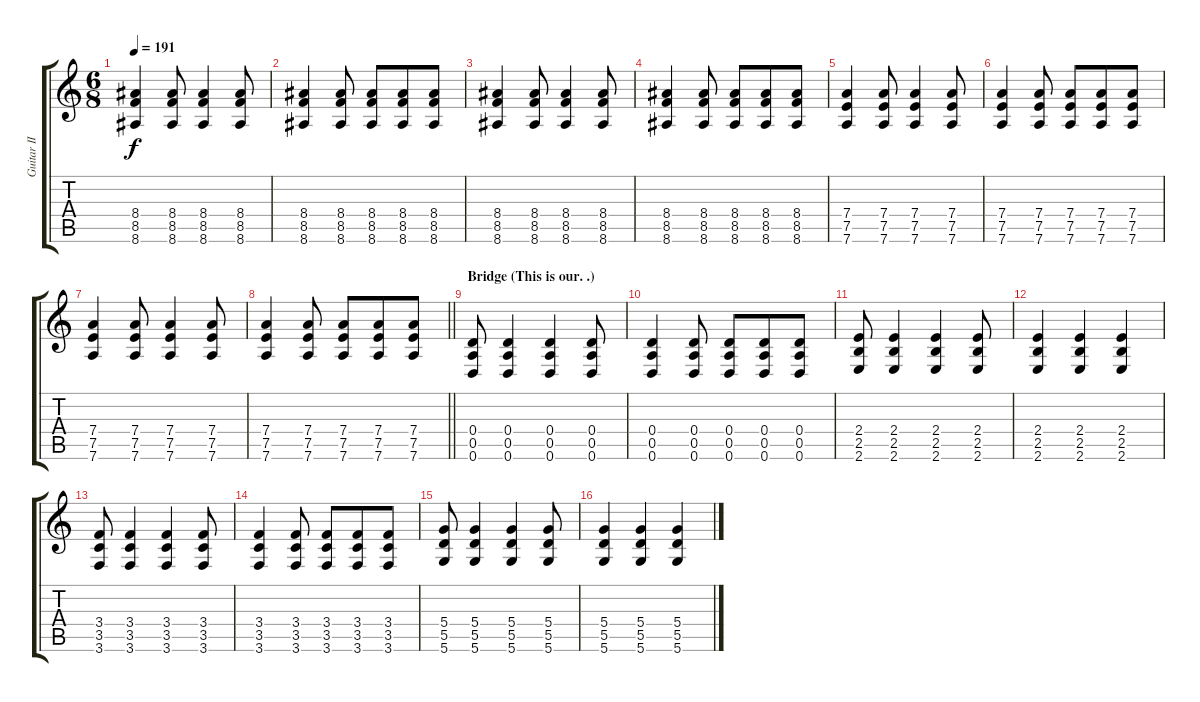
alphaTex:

\track ("Guitar II" "Guitar II") {instrument overdrivenguitar}
\staff {score tabs}
\tuning (E4 B3 G3 D3 A2 D2) {hide}
\ts (6 8)
\tempo 191
\clef g2
\ks c
(8.4 8.5 8.6).4{dy f} (8.4 8.5 8.6).8 (8.4 8.5 8.6).4 (8.4 8.5 8.6).8 |
(8.4 8.5 8.6).4 (8.4 8.5 8.6).8 (8.4 8.5 8.6).8 (8.4 8.5 8.6).8 (8.4 8.5 8.6).8 |
(8.4 8.5 8.6).4 (8.4 8.5 8.6).8 (8.4 8.5 8.6).4 (8.4 8.5 8.6).8 |
(8.4 8.5 8.6).4 (8.4 8.5 8.6).8 (8.4 8.5 8.6).8 (8.4 8.5 8.6).8 (8.4 8.5 8.6).8 |
(7.4 7.5 7.6).4 (7.4 7.5 7.6).8 (7.4 7.5 7.6).4 (7.4 7.5 7.6).8 |
(7.4 7.5 7.6).4 (7.4 7.5 7.6).8 (7.4 7.5 7.6).8 (7.4 7.5 7.6).8 (7.4 7.5 7.6).8 |
(7.4 7.5 7.6).4 (7.4 7.5 7.6).8 (7.4 7.5 7.6).4 (7.4 7.5 7.6).8 |
\barLineRight lightlight
(7.4 7.5 7.6).4 (7.4 7.5 7.6).8 (7.4 7.5 7.6).8 (7.4 7.5 7.6).8 (7.4 7.5 7.6).8 |
\section ("" "Bridge (This is our. .)")
(0.4 0.5 0.6).8 (0.4 0.5 0.6).4 (0.4 0.5 0.6).4 (0.4 0.5 0.6).8 |
(0.4 0.5 0.6).4 (0.4 0.5 0.6).8 (0.4 0.5 0.6).8 (0.4 0.5 0.6).8 (0.4 0.5 0.6).8 |
(2.4 2.5 2.6).8 (2.4 2.5 2.6).4 (2.4 2.5 2.6).4 (2.4 2.5 2.6).8 |
(2.4 2.5 2.6).4 (2.4 2.5 2.6).4 (2.4 2.5 2.6).4 |
(3.4 3.5 3.6).8 (3.4 3.5 3.6).4 (3.4 3.5 3.6).4 (3.4 3.5 3.6).8 |
(3.4 3.5 3.6).4 (3.4 3.5 3.6).8 (3.4 3.5 3.6).8 (3.4 3.5 3.6).8 (3.4 3.5 3.6).8 |
(5.4 5.5 5.6).8 (5.4 5.5 5.6).4 (5.4 5.5 5.6).4 (5.4 5.5 5.6).8 |
(5.4 5.5 5.6).4 (5.4 5.5 5.6).4 (5.4 5.5 5.6).4
